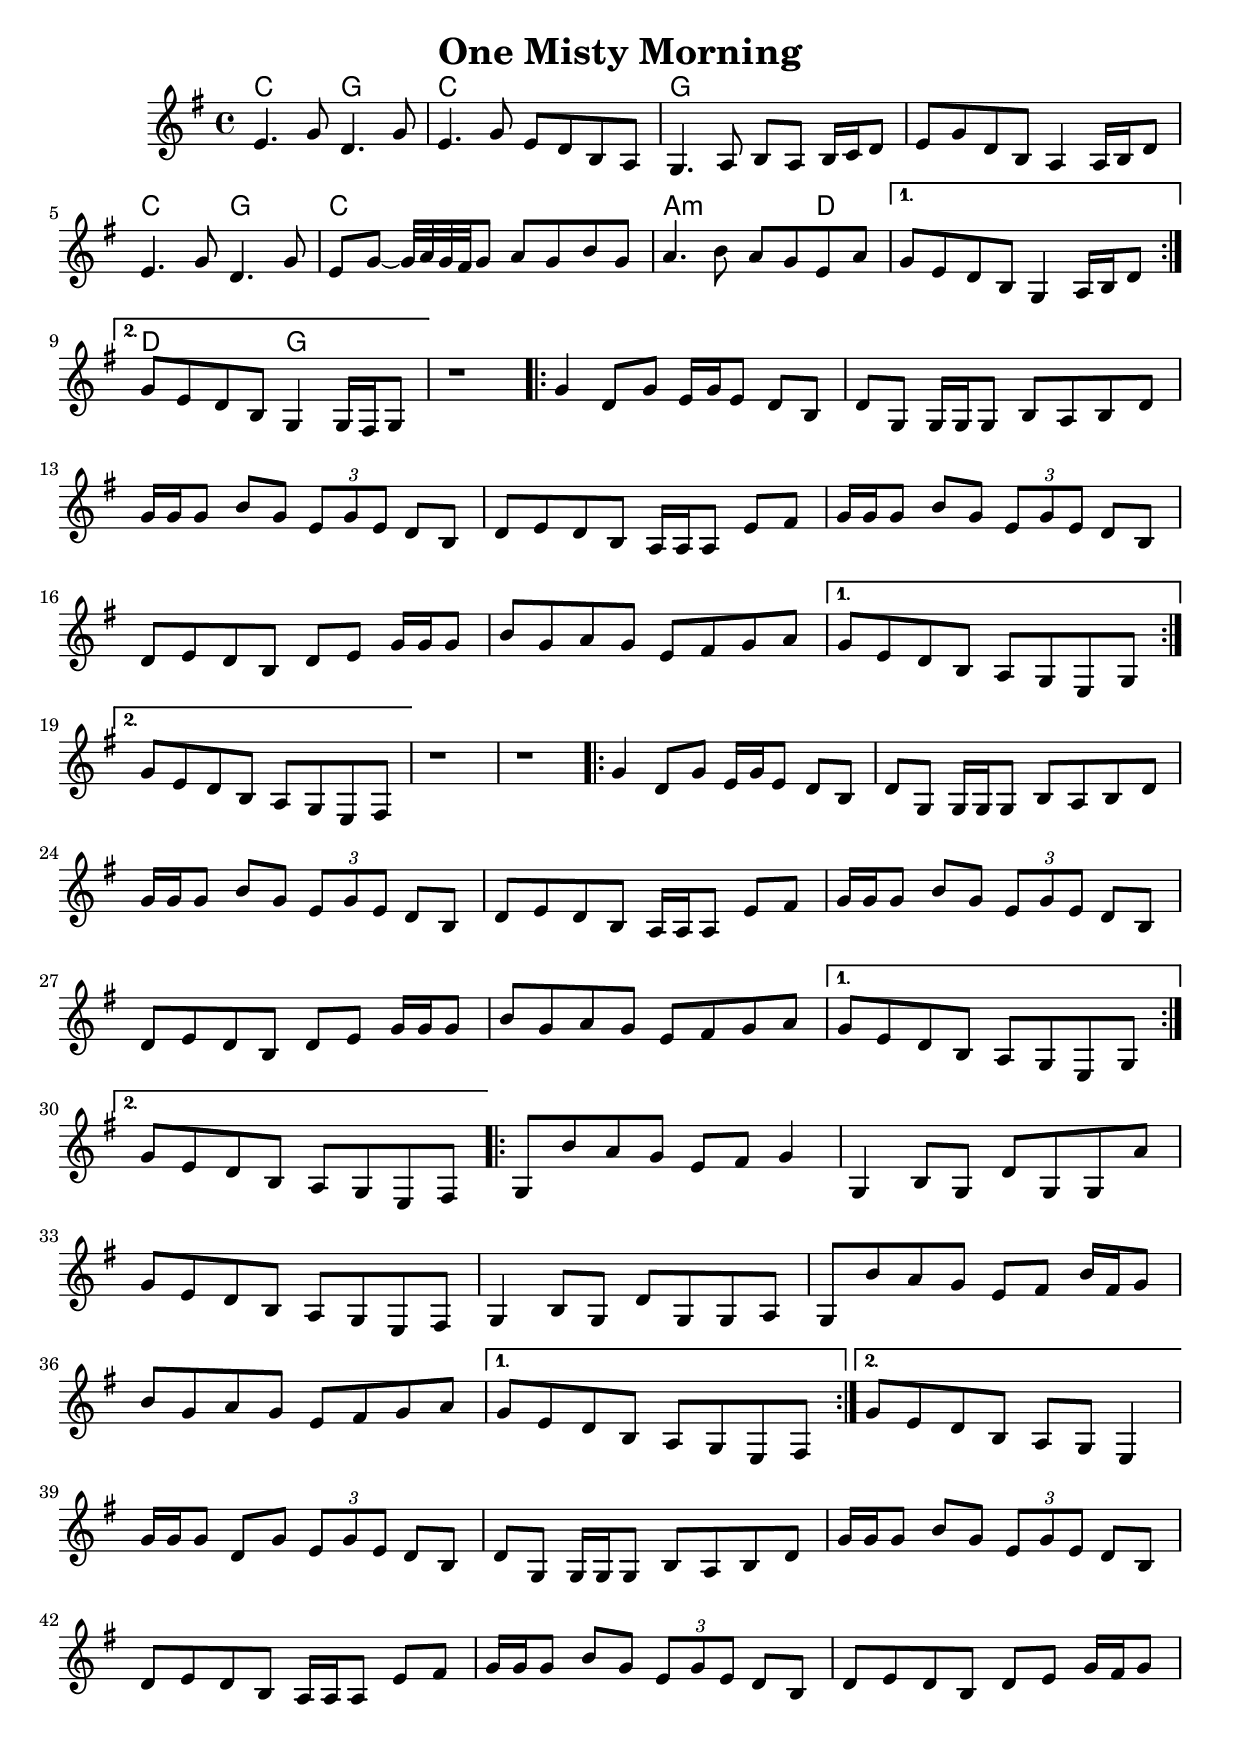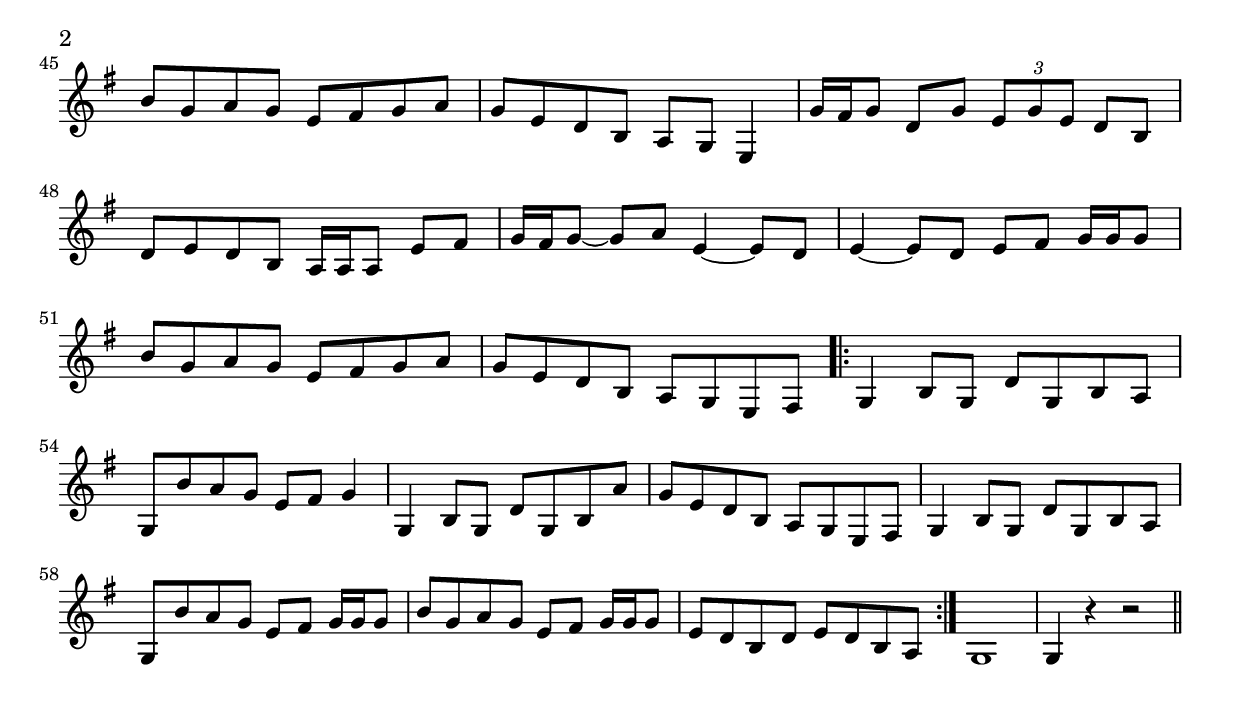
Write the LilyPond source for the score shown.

%{
Welcome to LilyPond
===================

Congratulations, LilyPond has been installed successfully.

Now to take it for the first test run.

  1. Save this LilyPond file on your desktop.

  2. Pick it up from the desktop with your mouse pointer, drag and drop
     it onto the LilyPond icon.

  3. LilyPond automatically produces a PDF file from the musical scale
     below.

  4. To print or view the result, click on the newly produced file called

        Welcome_to_LilyPond.PDF


That's it.  For more information, visit http://lilypond.org .
%}

\header{
  title = "One Misty Morning"
}

melody = \relative{
  \key g \major \time 4/4
 \bar "|:"
 \repeat volta 2 { e'4. g8 d4. g8	e4. g8 e d b a	g4. a8 b8 a8 b16 c d8
	e g d b a4 a16 b d8        e4. g8 d4. g8	e g~ g32[ a g fis g8 ] a g b g  	
	a4. b8 a g e a 	
     }
  \alternative { { g e d b g4 a16 b d8  } { g8 e d b g4 g16 fis g8 } }
 r1 
  \repeat volta 2 
	{ g'4 d8 g e16 g e8 d b	d g, g16 g g8  b a b d
	  g16 g g8 b g \times 2/3 { e g e } d b	d e d b a16 a a8 e' fis
	  g16 g g8 b g \times 2/3 { e g e } d b 	d e d b d e g16 g g8
	  b g a g e fis g a 
	  }
   \alternative {{ g e d b a g e g } { g' e d b a g e fis }}
   r1 r1
   
   \repeat volta 2 {
        g'4 d8 g e16 g e8 d b     d g, g16 g g8 b a b d 
	g16 g g8 b g \times 2/3 { e g e} d b     d e d b a16 a a8 e' fis   
	g16 g g8 b g \times 2/3 { e g e} d b     d e d b d e g16 g g8
	b g a g e fis g a   
   }
   \alternative {{ g e d b a g e g} { g' e d b a g e fis}}
   
   \repeat volta 2 {
        g b' a g e fis g4     g, b8 g d' g, g a'     g e d b a g e fis
        g4 b8 g d' g, g a     g b' a g e fis b16 fis g8      b g a g e fis g a
    }
    \alternative {{ g e d b a g e fis } { g' e d b a g e4}}
    

         g'16 g g8 d g \times 2/3 { e g e} d b     d g, g16 g g8 b a b d
	 g16 g g8 b g \times 2/3 { e g e} d b     d e d b a16 a a8 e' fis
	 g16 g g8 b g \times 2/3 { e g e} d b    d e d b d e g16 fis g8    
	 b g a g e fis g a    g e d b a g e4     
	 g'16 fis g8 d g \times 2/3 { e g e} d b     d e d b a16 a a8 e' fis
	 g16 fis g8~ g a e4~ e8 d     e4~ e8 d e fis g16 g g8
	 b g a g e fis g a     g e d b a g e fis   

     \repeat volta 2{
	g4 b8 g d' g, b a     g b' a g e fis g4     g,4 b8 g d' g, b a'  
	g e d b a g e fis     g4 b8 g d' g, b a    g b' a g e fis g16 g g8
	b g a g e fis g16 g g8     e d b d e d b a
	}
	
	g1 g4 r4 r2
	 
	\bar "||"
     
}

harmonies = \chordmode {
  \repeat volta 2 { c2 g	c1	g1	g1	c2 g2	c1
	             a2.:min d4 }
  \alternative {{ d1 } { d2 g2}}
}

\score {
  <<
  	\context ChordNames {
		\set chordChanges = ##t
		\harmonies
	}
	\context Staff = one \melody
  >>
}	

\version "2.5.25"  % necessary for upgrading to future LilyPond versions.
